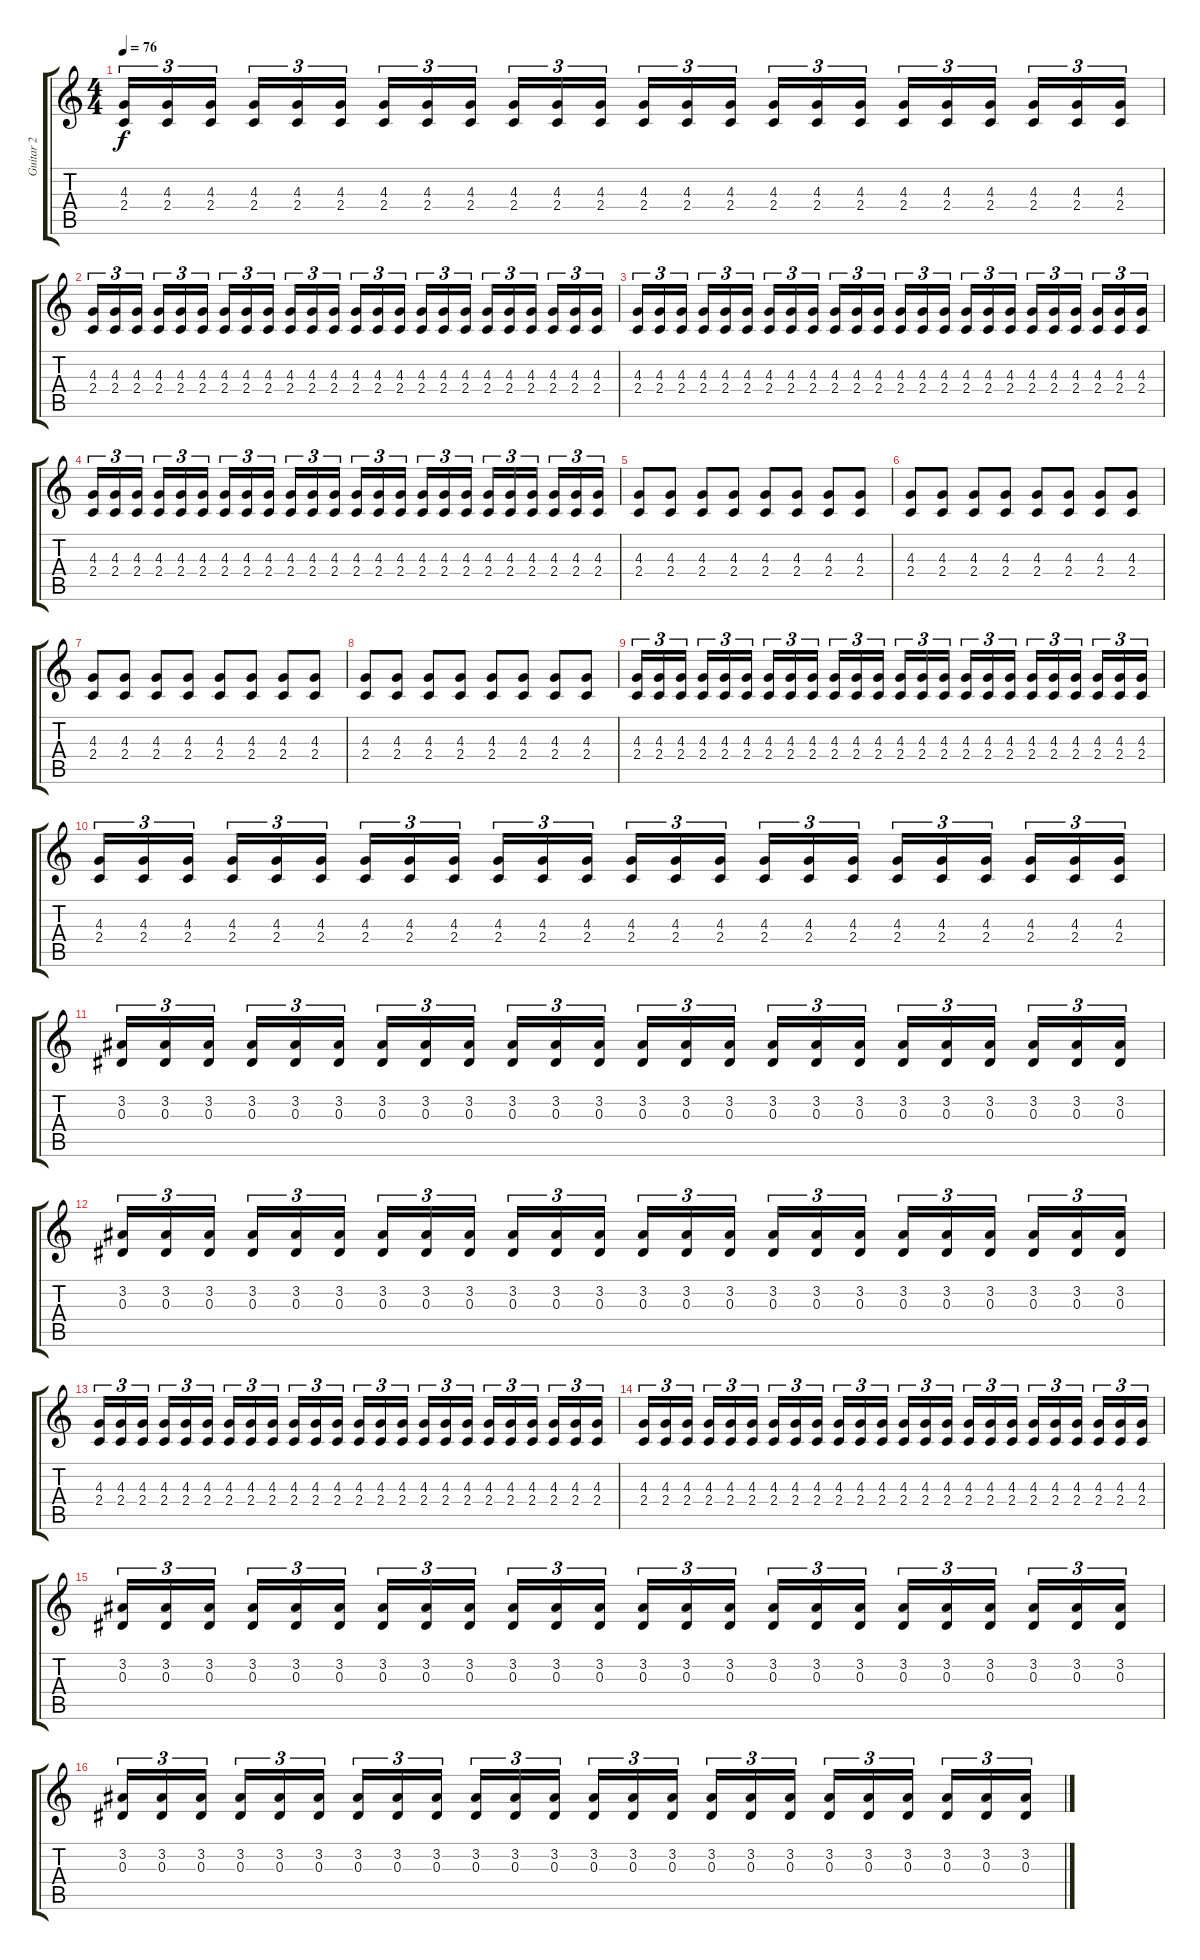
\track ("Guitar 2" "Guitar 2") {instrument distortionguitar}
\staff {score tabs}
\tuning (C4 G3 Eb3 Bb2 F2 C2) {hide}
\ts (4 4)
\tempo 76
\clef g2
\ks c
(4.3 2.4).16{tu (3 2) dy f} (4.3 2.4).16{tu (3 2)} (4.3 2.4).16{tu (3 2) beam splitsecondary} (4.3 2.4).16{tu (3 2)} (4.3 2.4).16{tu (3 2)} (4.3 2.4).16{tu (3 2)} (4.3 2.4).16{tu (3 2)} (4.3 2.4).16{tu (3 2)} (4.3 2.4).16{tu (3 2) beam splitsecondary} (4.3 2.4).16{tu (3 2)} (4.3 2.4).16{tu (3 2)} (4.3 2.4).16{tu (3 2)} (4.3 2.4).16{tu (3 2)} (4.3 2.4).16{tu (3 2)} (4.3 2.4).16{tu (3 2) beam splitsecondary} (4.3 2.4).16{tu (3 2)} (4.3 2.4).16{tu (3 2)} (4.3 2.4).16{tu (3 2)} (4.3 2.4).16{tu (3 2)} (4.3 2.4).16{tu (3 2)} (4.3 2.4).16{tu (3 2) beam splitsecondary} (4.3 2.4).16{tu (3 2)} (4.3 2.4).16{tu (3 2)} (4.3 2.4).16{tu (3 2)} |
(4.3 2.4).16{tu (3 2)} (4.3 2.4).16{tu (3 2)} (4.3 2.4).16{tu (3 2) beam splitsecondary} (4.3 2.4).16{tu (3 2)} (4.3 2.4).16{tu (3 2)} (4.3 2.4).16{tu (3 2)} (4.3 2.4).16{tu (3 2)} (4.3 2.4).16{tu (3 2)} (4.3 2.4).16{tu (3 2) beam splitsecondary} (4.3 2.4).16{tu (3 2)} (4.3 2.4).16{tu (3 2)} (4.3 2.4).16{tu (3 2)} (4.3 2.4).16{tu (3 2)} (4.3 2.4).16{tu (3 2)} (4.3 2.4).16{tu (3 2) beam splitsecondary} (4.3 2.4).16{tu (3 2)} (4.3 2.4).16{tu (3 2)} (4.3 2.4).16{tu (3 2)} (4.3 2.4).16{tu (3 2)} (4.3 2.4).16{tu (3 2)} (4.3 2.4).16{tu (3 2) beam splitsecondary} (4.3 2.4).16{tu (3 2)} (4.3 2.4).16{tu (3 2)} (4.3 2.4).16{tu (3 2)} |
(4.3 2.4).16{tu (3 2)} (4.3 2.4).16{tu (3 2)} (4.3 2.4).16{tu (3 2) beam splitsecondary} (4.3 2.4).16{tu (3 2)} (4.3 2.4).16{tu (3 2)} (4.3 2.4).16{tu (3 2)} (4.3 2.4).16{tu (3 2)} (4.3 2.4).16{tu (3 2)} (4.3 2.4).16{tu (3 2) beam splitsecondary} (4.3 2.4).16{tu (3 2)} (4.3 2.4).16{tu (3 2)} (4.3 2.4).16{tu (3 2)} (4.3 2.4).16{tu (3 2)} (4.3 2.4).16{tu (3 2)} (4.3 2.4).16{tu (3 2) beam splitsecondary} (4.3 2.4).16{tu (3 2)} (4.3 2.4).16{tu (3 2)} (4.3 2.4).16{tu (3 2)} (4.3 2.4).16{tu (3 2)} (4.3 2.4).16{tu (3 2)} (4.3 2.4).16{tu (3 2) beam splitsecondary} (4.3 2.4).16{tu (3 2)} (4.3 2.4).16{tu (3 2)} (4.3 2.4).16{tu (3 2)} |
(4.3 2.4).16{tu (3 2)} (4.3 2.4).16{tu (3 2)} (4.3 2.4).16{tu (3 2) beam splitsecondary} (4.3 2.4).16{tu (3 2)} (4.3 2.4).16{tu (3 2)} (4.3 2.4).16{tu (3 2)} (4.3 2.4).16{tu (3 2)} (4.3 2.4).16{tu (3 2)} (4.3 2.4).16{tu (3 2) beam splitsecondary} (4.3 2.4).16{tu (3 2)} (4.3 2.4).16{tu (3 2)} (4.3 2.4).16{tu (3 2)} (4.3 2.4).16{tu (3 2)} (4.3 2.4).16{tu (3 2)} (4.3 2.4).16{tu (3 2) beam splitsecondary} (4.3 2.4).16{tu (3 2)} (4.3 2.4).16{tu (3 2)} (4.3 2.4).16{tu (3 2)} (4.3 2.4).16{tu (3 2)} (4.3 2.4).16{tu (3 2)} (4.3 2.4).16{tu (3 2) beam splitsecondary} (4.3 2.4).16{tu (3 2)} (4.3 2.4).16{tu (3 2)} (4.3 2.4).16{tu (3 2)} |
(4.3 2.4).8 (4.3 2.4).8 (4.3 2.4).8 (4.3 2.4).8 (4.3 2.4).8 (4.3 2.4).8 (4.3 2.4).8 (4.3 2.4).8 |
(4.3 2.4).8 (4.3 2.4).8 (4.3 2.4).8 (4.3 2.4).8 (4.3 2.4).8 (4.3 2.4).8 (4.3 2.4).8 (4.3 2.4).8 |
(4.3 2.4).8 (4.3 2.4).8 (4.3 2.4).8 (4.3 2.4).8 (4.3 2.4).8 (4.3 2.4).8 (4.3 2.4).8 (4.3 2.4).8 |
(4.3 2.4).8 (4.3 2.4).8 (4.3 2.4).8 (4.3 2.4).8 (4.3 2.4).8 (4.3 2.4).8 (4.3 2.4).8 (4.3 2.4).8 |
(4.3 2.4).16{tu (3 2)} (4.3 2.4).16{tu (3 2)} (4.3 2.4).16{tu (3 2) beam splitsecondary} (4.3 2.4).16{tu (3 2)} (4.3 2.4).16{tu (3 2)} (4.3 2.4).16{tu (3 2)} (4.3 2.4).16{tu (3 2)} (4.3 2.4).16{tu (3 2)} (4.3 2.4).16{tu (3 2) beam splitsecondary} (4.3 2.4).16{tu (3 2)} (4.3 2.4).16{tu (3 2)} (4.3 2.4).16{tu (3 2)} (4.3 2.4).16{tu (3 2)} (4.3 2.4).16{tu (3 2)} (4.3 2.4).16{tu (3 2) beam splitsecondary} (4.3 2.4).16{tu (3 2)} (4.3 2.4).16{tu (3 2)} (4.3 2.4).16{tu (3 2)} (4.3 2.4).16{tu (3 2)} (4.3 2.4).16{tu (3 2)} (4.3 2.4).16{tu (3 2) beam splitsecondary} (4.3 2.4).16{tu (3 2)} (4.3 2.4).16{tu (3 2)} (4.3 2.4).16{tu (3 2)} |
(4.3 2.4).16{tu (3 2)} (4.3 2.4).16{tu (3 2)} (4.3 2.4).16{tu (3 2) beam splitsecondary} (4.3 2.4).16{tu (3 2)} (4.3 2.4).16{tu (3 2)} (4.3 2.4).16{tu (3 2)} (4.3 2.4).16{tu (3 2)} (4.3 2.4).16{tu (3 2)} (4.3 2.4).16{tu (3 2) beam splitsecondary} (4.3 2.4).16{tu (3 2)} (4.3 2.4).16{tu (3 2)} (4.3 2.4).16{tu (3 2)} (4.3 2.4).16{tu (3 2)} (4.3 2.4).16{tu (3 2)} (4.3 2.4).16{tu (3 2) beam splitsecondary} (4.3 2.4).16{tu (3 2)} (4.3 2.4).16{tu (3 2)} (4.3 2.4).16{tu (3 2)} (4.3 2.4).16{tu (3 2)} (4.3 2.4).16{tu (3 2)} (4.3 2.4).16{tu (3 2) beam splitsecondary} (4.3 2.4).16{tu (3 2)} (4.3 2.4).16{tu (3 2)} (4.3 2.4).16{tu (3 2)} |
(3.2 0.3).16{tu (3 2)} (3.2 0.3).16{tu (3 2)} (3.2 0.3).16{tu (3 2) beam splitsecondary} (3.2 0.3).16{tu (3 2)} (3.2 0.3).16{tu (3 2)} (3.2 0.3).16{tu (3 2)} (3.2 0.3).16{tu (3 2)} (3.2 0.3).16{tu (3 2)} (3.2 0.3).16{tu (3 2) beam splitsecondary} (3.2 0.3).16{tu (3 2)} (3.2 0.3).16{tu (3 2)} (3.2 0.3).16{tu (3 2)} (3.2 0.3).16{tu (3 2)} (3.2 0.3).16{tu (3 2)} (3.2 0.3).16{tu (3 2) beam splitsecondary} (3.2 0.3).16{tu (3 2)} (3.2 0.3).16{tu (3 2)} (3.2 0.3).16{tu (3 2)} (3.2 0.3).16{tu (3 2)} (3.2 0.3).16{tu (3 2)} (3.2 0.3).16{tu (3 2) beam splitsecondary} (3.2 0.3).16{tu (3 2)} (3.2 0.3).16{tu (3 2)} (3.2 0.3).16{tu (3 2)} |
(3.2 0.3).16{tu (3 2)} (3.2 0.3).16{tu (3 2)} (3.2 0.3).16{tu (3 2) beam splitsecondary} (3.2 0.3).16{tu (3 2)} (3.2 0.3).16{tu (3 2)} (3.2 0.3).16{tu (3 2)} (3.2 0.3).16{tu (3 2)} (3.2 0.3).16{tu (3 2)} (3.2 0.3).16{tu (3 2) beam splitsecondary} (3.2 0.3).16{tu (3 2)} (3.2 0.3).16{tu (3 2)} (3.2 0.3).16{tu (3 2)} (3.2 0.3).16{tu (3 2)} (3.2 0.3).16{tu (3 2)} (3.2 0.3).16{tu (3 2) beam splitsecondary} (3.2 0.3).16{tu (3 2)} (3.2 0.3).16{tu (3 2)} (3.2 0.3).16{tu (3 2)} (3.2 0.3).16{tu (3 2)} (3.2 0.3).16{tu (3 2)} (3.2 0.3).16{tu (3 2) beam splitsecondary} (3.2 0.3).16{tu (3 2)} (3.2 0.3).16{tu (3 2)} (3.2 0.3).16{tu (3 2)} |
(4.3 2.4).16{tu (3 2)} (4.3 2.4).16{tu (3 2)} (4.3 2.4).16{tu (3 2) beam splitsecondary} (4.3 2.4).16{tu (3 2)} (4.3 2.4).16{tu (3 2)} (4.3 2.4).16{tu (3 2)} (4.3 2.4).16{tu (3 2)} (4.3 2.4).16{tu (3 2)} (4.3 2.4).16{tu (3 2) beam splitsecondary} (4.3 2.4).16{tu (3 2)} (4.3 2.4).16{tu (3 2)} (4.3 2.4).16{tu (3 2)} (4.3 2.4).16{tu (3 2)} (4.3 2.4).16{tu (3 2)} (4.3 2.4).16{tu (3 2) beam splitsecondary} (4.3 2.4).16{tu (3 2)} (4.3 2.4).16{tu (3 2)} (4.3 2.4).16{tu (3 2)} (4.3 2.4).16{tu (3 2)} (4.3 2.4).16{tu (3 2)} (4.3 2.4).16{tu (3 2) beam splitsecondary} (4.3 2.4).16{tu (3 2)} (4.3 2.4).16{tu (3 2)} (4.3 2.4).16{tu (3 2)} |
(4.3 2.4).16{tu (3 2)} (4.3 2.4).16{tu (3 2)} (4.3 2.4).16{tu (3 2) beam splitsecondary} (4.3 2.4).16{tu (3 2)} (4.3 2.4).16{tu (3 2)} (4.3 2.4).16{tu (3 2)} (4.3 2.4).16{tu (3 2)} (4.3 2.4).16{tu (3 2)} (4.3 2.4).16{tu (3 2) beam splitsecondary} (4.3 2.4).16{tu (3 2)} (4.3 2.4).16{tu (3 2)} (4.3 2.4).16{tu (3 2)} (4.3 2.4).16{tu (3 2)} (4.3 2.4).16{tu (3 2)} (4.3 2.4).16{tu (3 2) beam splitsecondary} (4.3 2.4).16{tu (3 2)} (4.3 2.4).16{tu (3 2)} (4.3 2.4).16{tu (3 2)} (4.3 2.4).16{tu (3 2)} (4.3 2.4).16{tu (3 2)} (4.3 2.4).16{tu (3 2) beam splitsecondary} (4.3 2.4).16{tu (3 2)} (4.3 2.4).16{tu (3 2)} (4.3 2.4).16{tu (3 2)} |
(3.2 0.3).16{tu (3 2)} (3.2 0.3).16{tu (3 2)} (3.2 0.3).16{tu (3 2) beam splitsecondary} (3.2 0.3).16{tu (3 2)} (3.2 0.3).16{tu (3 2)} (3.2 0.3).16{tu (3 2)} (3.2 0.3).16{tu (3 2)} (3.2 0.3).16{tu (3 2)} (3.2 0.3).16{tu (3 2) beam splitsecondary} (3.2 0.3).16{tu (3 2)} (3.2 0.3).16{tu (3 2)} (3.2 0.3).16{tu (3 2)} (3.2 0.3).16{tu (3 2)} (3.2 0.3).16{tu (3 2)} (3.2 0.3).16{tu (3 2) beam splitsecondary} (3.2 0.3).16{tu (3 2)} (3.2 0.3).16{tu (3 2)} (3.2 0.3).16{tu (3 2)} (3.2 0.3).16{tu (3 2)} (3.2 0.3).16{tu (3 2)} (3.2 0.3).16{tu (3 2) beam splitsecondary} (3.2 0.3).16{tu (3 2)} (3.2 0.3).16{tu (3 2)} (3.2 0.3).16{tu (3 2)} |
(3.2 0.3).16{tu (3 2)} (3.2 0.3).16{tu (3 2)} (3.2 0.3).16{tu (3 2) beam splitsecondary} (3.2 0.3).16{tu (3 2)} (3.2 0.3).16{tu (3 2)} (3.2 0.3).16{tu (3 2)} (3.2 0.3).16{tu (3 2)} (3.2 0.3).16{tu (3 2)} (3.2 0.3).16{tu (3 2) beam splitsecondary} (3.2 0.3).16{tu (3 2)} (3.2 0.3).16{tu (3 2)} (3.2 0.3).16{tu (3 2)} (3.2 0.3).16{tu (3 2)} (3.2 0.3).16{tu (3 2)} (3.2 0.3).16{tu (3 2) beam splitsecondary} (3.2 0.3).16{tu (3 2)} (3.2 0.3).16{tu (3 2)} (3.2 0.3).16{tu (3 2)} (3.2 0.3).16{tu (3 2)} (3.2 0.3).16{tu (3 2)} (3.2 0.3).16{tu (3 2) beam splitsecondary} (3.2 0.3).16{tu (3 2)} (3.2 0.3).16{tu (3 2)} (3.2 0.3).16{tu (3 2)}
